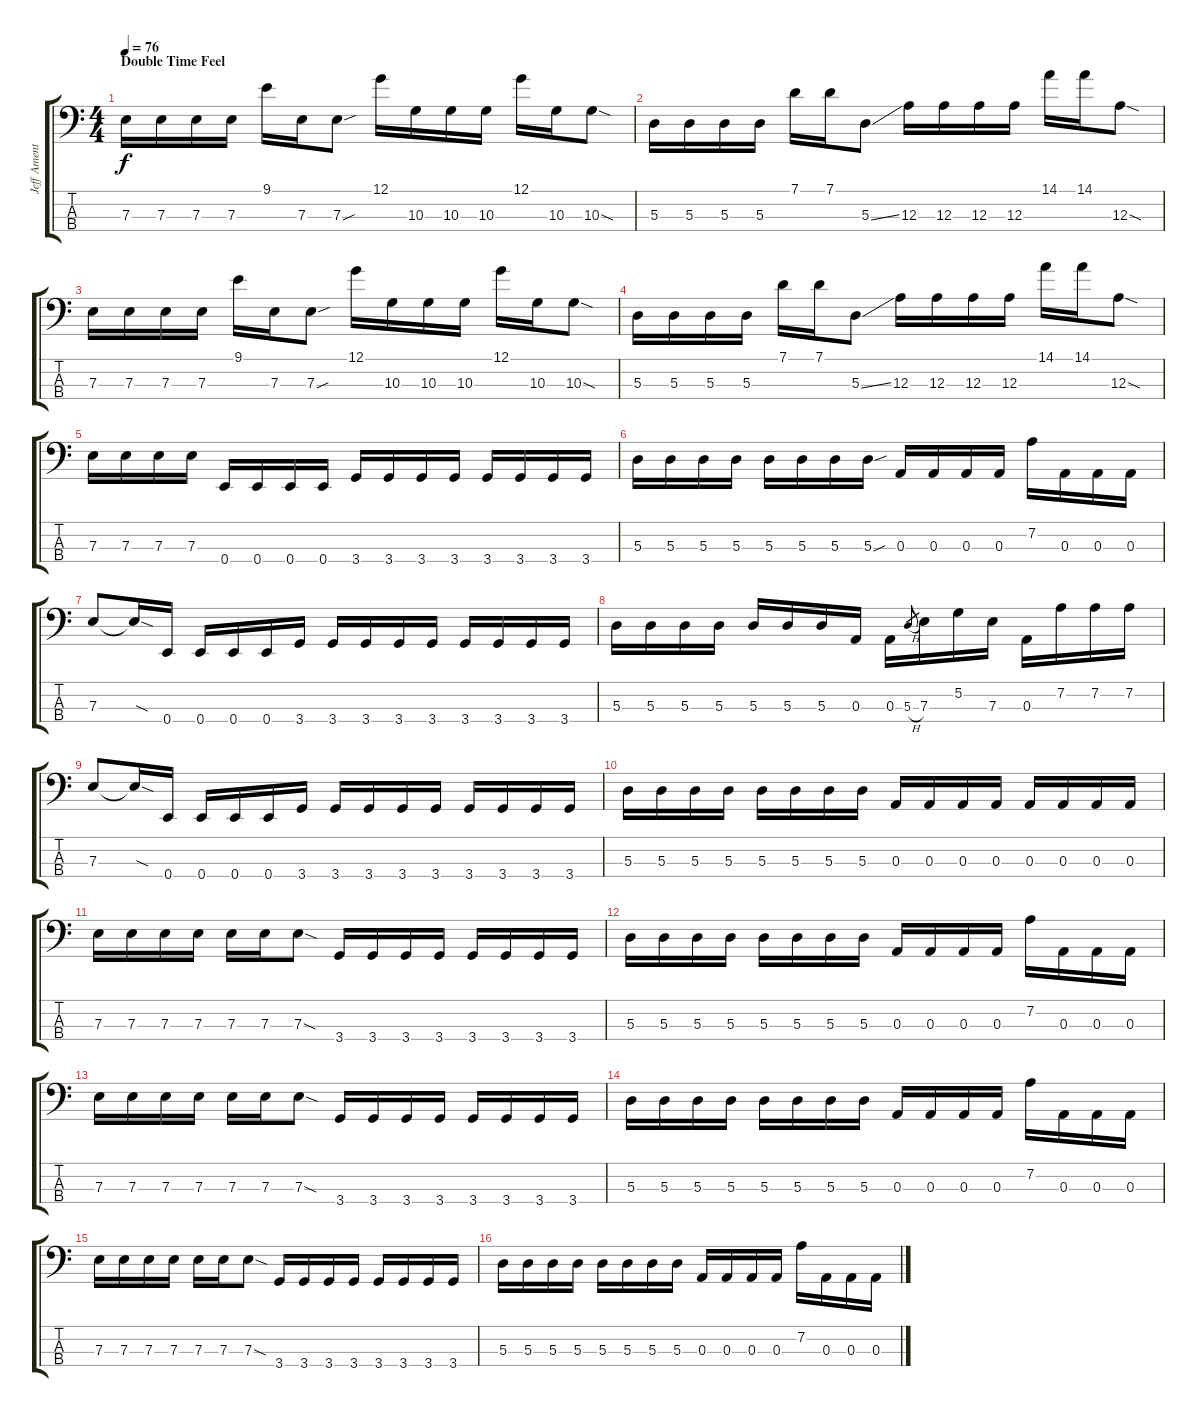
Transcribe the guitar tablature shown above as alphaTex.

\track ("Jeff Ament - Bass" "Jeff Ament") {instrument electricbassfinger}
\staff {score tabs}
\tuning (G2 D2 A1 E1) {hide}
\ts (4 4)
\section ("" "Double Time Feel")
\tempo 76
\clef f4
\ks c
7.3.16{dy f} 7.3.16 7.3.16 7.3.16 9.1.16 7.3.16 7.3{sou}.8 12.1.16 10.3.16 10.3.16 10.3.16 12.1.16 10.3.16 10.3{sod}.8 |
5.3.16 5.3.16 5.3.16 5.3.16 7.1.16 7.1.16 5.3{ss}.8 12.3.16 12.3.16 12.3.16 12.3.16 14.1.16 14.1.16 12.3{sod}.8 |
7.3.16 7.3.16 7.3.16 7.3.16 9.1.16 7.3.16 7.3{sou}.8 12.1.16 10.3.16 10.3.16 10.3.16 12.1.16 10.3.16 10.3{sod}.8 |
5.3.16 5.3.16 5.3.16 5.3.16 7.1.16 7.1.16 5.3{ss}.8 12.3.16 12.3.16 12.3.16 12.3.16 14.1.16 14.1.16 12.3{sod}.8 |
7.3.16 7.3.16 7.3.16 7.3.16 0.4.16 0.4.16 0.4.16 0.4.16 3.4.16 3.4.16 3.4.16 3.4.16 3.4.16 3.4.16 3.4.16 3.4.16 |
5.3.16 5.3.16 5.3.16 5.3.16 5.3.16 5.3.16 5.3.16 5.3{sou}.16 0.3.16 0.3.16 0.3.16 0.3.16 7.2.16 0.3.16 0.3.16 0.3.16 |
7.3.8 7.3{sod t}.16 0.4.16 0.4.16 0.4.16 0.4.16 3.4.16 3.4.16 3.4.16 3.4.16 3.4.16 3.4.16 3.4.16 3.4.16 3.4.16 |
5.3.16 5.3.16 5.3.16 5.3.16 5.3.16 5.3.16 5.3.16 0.3.16 0.3.16 5.3{h}.8{gr} 7.3.16 5.2.16 7.3.16 0.3.16 7.2.16 7.2.16 7.2.16 |
7.3.8 7.3{sod t}.16 0.4.16 0.4.16 0.4.16 0.4.16 3.4.16 3.4.16 3.4.16 3.4.16 3.4.16 3.4.16 3.4.16 3.4.16 3.4.16 |
5.3.16 5.3.16 5.3.16 5.3.16 5.3.16 5.3.16 5.3.16 5.3.16 0.3.16 0.3.16 0.3.16 0.3.16 0.3.16 0.3.16 0.3.16 0.3.16 |
7.3.16 7.3.16 7.3.16 7.3.16 7.3.16 7.3.16 7.3{sod}.8 3.4.16 3.4.16 3.4.16 3.4.16 3.4.16 3.4.16 3.4.16 3.4.16 |
5.3.16 5.3.16 5.3.16 5.3.16 5.3.16 5.3.16 5.3.16 5.3.16 0.3.16 0.3.16 0.3.16 0.3.16 7.2.16 0.3.16 0.3.16 0.3.16 |
7.3.16 7.3.16 7.3.16 7.3.16 7.3.16 7.3.16 7.3{sod}.8 3.4.16 3.4.16 3.4.16 3.4.16 3.4.16 3.4.16 3.4.16 3.4.16 |
5.3.16 5.3.16 5.3.16 5.3.16 5.3.16 5.3.16 5.3.16 5.3.16 0.3.16 0.3.16 0.3.16 0.3.16 7.2.16 0.3.16 0.3.16 0.3.16 |
7.3.16 7.3.16 7.3.16 7.3.16 7.3.16 7.3.16 7.3{sod}.8 3.4.16 3.4.16 3.4.16 3.4.16 3.4.16 3.4.16 3.4.16 3.4.16 |
5.3.16 5.3.16 5.3.16 5.3.16 5.3.16 5.3.16 5.3.16 5.3.16 0.3.16 0.3.16 0.3.16 0.3.16 7.2.16 0.3.16 0.3.16 0.3.16
